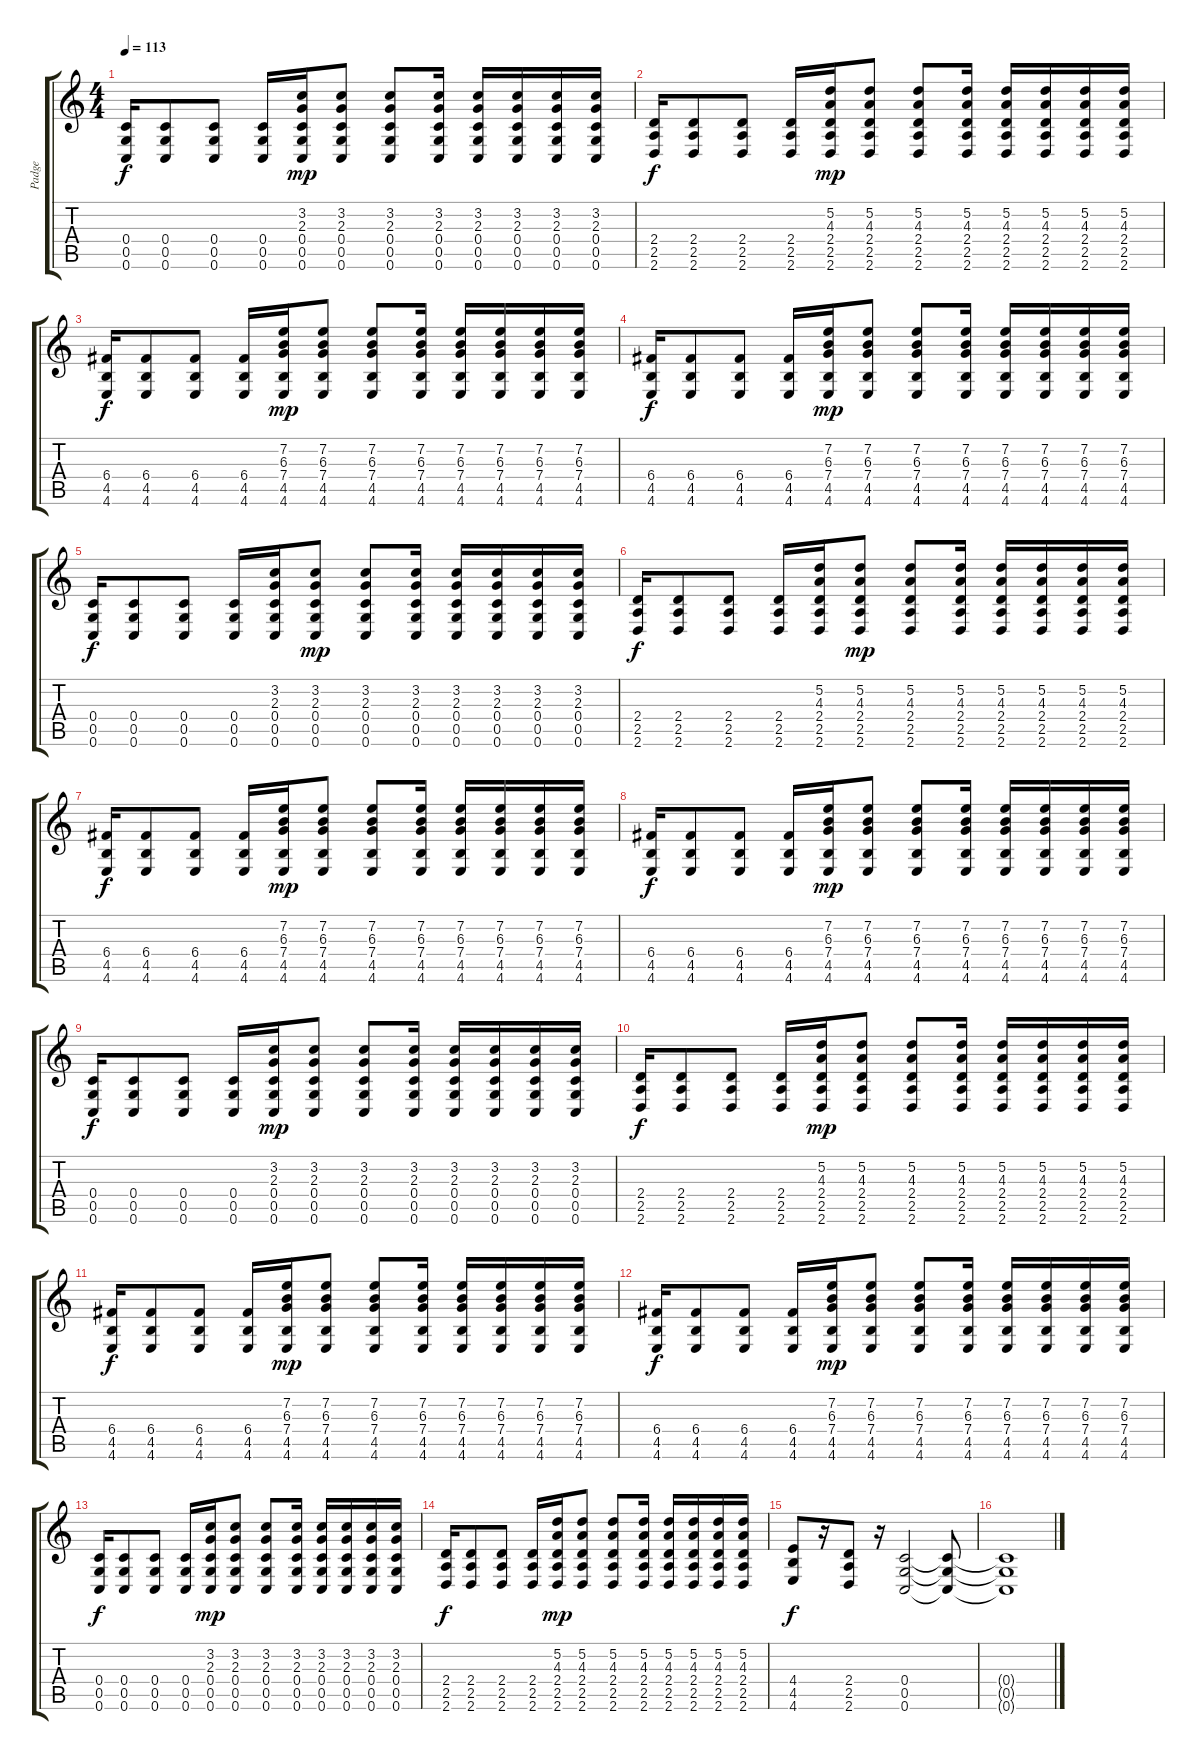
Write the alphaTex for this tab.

\track ("Padge" "Padge") {instrument distortionguitar}
\staff {score tabs}
\tuning (D4 A3 F3 C3 G2 C2) {hide}
\ts (4 4)
\tempo 113
\clef g2
\ks c
(0.4 0.5 0.6).16{dy f volume 15} (0.4 0.5 0.6).8 (0.4 0.5 0.6).8 (0.4 0.5 0.6).16 (3.2 2.3 0.4 0.5 0.6).16{dy mp} (3.2 2.3 0.4 0.5 0.6).8 (3.2 2.3 0.4 0.5 0.6).8 (3.2 2.3 0.4 0.5 0.6).16 (3.2 2.3 0.4 0.5 0.6).16 (3.2 2.3 0.4 0.5 0.6).16 (3.2 2.3 0.4 0.5 0.6).16 (3.2 2.3 0.4 0.5 0.6).16 |
(2.4 2.5 2.6).16{dy f} (2.4 2.5 2.6).8 (2.4 2.5 2.6).8 (2.4 2.5 2.6).16 (5.2 4.3 2.4 2.5 2.6).16{dy mp} (5.2 4.3 2.4 2.5 2.6).8 (5.2 4.3 2.4 2.5 2.6).8 (5.2 4.3 2.4 2.5 2.6).16 (5.2 4.3 2.4 2.5 2.6).16 (5.2 4.3 2.4 2.5 2.6).16 (5.2 4.3 2.4 2.5 2.6).16 (5.2 4.3 2.4 2.5 2.6).16 |
(6.4 4.5 4.6).16{dy f} (6.4 4.5 4.6).8 (6.4 4.5 4.6).8 (6.4 4.5 4.6).16 (7.2 6.3 7.4 4.5 4.6).16{dy mp} (7.2 6.3 7.4 4.5 4.6).8 (7.2 6.3 7.4 4.5 4.6).8 (7.2 6.3 7.4 4.5 4.6).16 (7.2 6.3 7.4 4.5 4.6).16 (7.2 6.3 7.4 4.5 4.6).16 (7.2 6.3 7.4 4.5 4.6).16 (7.2 6.3 7.4 4.5 4.6).16 |
(6.4 4.5 4.6).16{dy f} (6.4 4.5 4.6).8 (6.4 4.5 4.6).8 (6.4 4.5 4.6).16 (7.2 6.3 7.4 4.5 4.6).16{dy mp} (7.2 6.3 7.4 4.5 4.6).8 (7.2 6.3 7.4 4.5 4.6).8 (7.2 6.3 7.4 4.5 4.6).16 (7.2 6.3 7.4 4.5 4.6).16 (7.2 6.3 7.4 4.5 4.6).16 (7.2 6.3 7.4 4.5 4.6).16 (7.2 6.3 7.4 4.5 4.6).16 |
(0.4 0.5 0.6).16{dy f} (0.4 0.5 0.6).8 (0.4 0.5 0.6).8 (0.4 0.5 0.6).16 (3.2 2.3 0.4 0.5 0.6).16 (3.2 2.3 0.4 0.5 0.6).8{dy mp} (3.2 2.3 0.4 0.5 0.6).8 (3.2 2.3 0.4 0.5 0.6).16 (3.2 2.3 0.4 0.5 0.6).16 (3.2 2.3 0.4 0.5 0.6).16 (3.2 2.3 0.4 0.5 0.6).16 (3.2 2.3 0.4 0.5 0.6).16 |
(2.4 2.5 2.6).16{dy f} (2.4 2.5 2.6).8 (2.4 2.5 2.6).8 (2.4 2.5 2.6).16 (5.2 4.3 2.4 2.5 2.6).16 (5.2 4.3 2.4 2.5 2.6).8{dy mp} (5.2 4.3 2.4 2.5 2.6).8 (5.2 4.3 2.4 2.5 2.6).16 (5.2 4.3 2.4 2.5 2.6).16 (5.2 4.3 2.4 2.5 2.6).16 (5.2 4.3 2.4 2.5 2.6).16 (5.2 4.3 2.4 2.5 2.6).16 |
(6.4 4.5 4.6).16{dy f} (6.4 4.5 4.6).8 (6.4 4.5 4.6).8 (6.4 4.5 4.6).16 (7.2 6.3 7.4 4.5 4.6).16{dy mp} (7.2 6.3 7.4 4.5 4.6).8 (7.2 6.3 7.4 4.5 4.6).8 (7.2 6.3 7.4 4.5 4.6).16 (7.2 6.3 7.4 4.5 4.6).16 (7.2 6.3 7.4 4.5 4.6).16 (7.2 6.3 7.4 4.5 4.6).16 (7.2 6.3 7.4 4.5 4.6).16 |
(6.4 4.5 4.6).16{dy f} (6.4 4.5 4.6).8 (6.4 4.5 4.6).8 (6.4 4.5 4.6).16 (7.2 6.3 7.4 4.5 4.6).16{dy mp} (7.2 6.3 7.4 4.5 4.6).8 (7.2 6.3 7.4 4.5 4.6).8 (7.2 6.3 7.4 4.5 4.6).16 (7.2 6.3 7.4 4.5 4.6).16 (7.2 6.3 7.4 4.5 4.6).16 (7.2 6.3 7.4 4.5 4.6).16 (7.2 6.3 7.4 4.5 4.6).16 |
(0.4 0.5 0.6).16{dy f} (0.4 0.5 0.6).8 (0.4 0.5 0.6).8 (0.4 0.5 0.6).16 (3.2 2.3 0.4 0.5 0.6).16{dy mp} (3.2 2.3 0.4 0.5 0.6).8 (3.2 2.3 0.4 0.5 0.6).8 (3.2 2.3 0.4 0.5 0.6).16 (3.2 2.3 0.4 0.5 0.6).16 (3.2 2.3 0.4 0.5 0.6).16 (3.2 2.3 0.4 0.5 0.6).16 (3.2 2.3 0.4 0.5 0.6).16 |
(2.4 2.5 2.6).16{dy f} (2.4 2.5 2.6).8 (2.4 2.5 2.6).8 (2.4 2.5 2.6).16 (5.2 4.3 2.4 2.5 2.6).16{dy mp} (5.2 4.3 2.4 2.5 2.6).8 (5.2 4.3 2.4 2.5 2.6).8 (5.2 4.3 2.4 2.5 2.6).16 (5.2 4.3 2.4 2.5 2.6).16 (5.2 4.3 2.4 2.5 2.6).16 (5.2 4.3 2.4 2.5 2.6).16 (5.2 4.3 2.4 2.5 2.6).16 |
(6.4 4.5 4.6).16{dy f} (6.4 4.5 4.6).8 (6.4 4.5 4.6).8 (6.4 4.5 4.6).16 (7.2 6.3 7.4 4.5 4.6).16{dy mp} (7.2 6.3 7.4 4.5 4.6).8 (7.2 6.3 7.4 4.5 4.6).8 (7.2 6.3 7.4 4.5 4.6).16 (7.2 6.3 7.4 4.5 4.6).16 (7.2 6.3 7.4 4.5 4.6).16 (7.2 6.3 7.4 4.5 4.6).16 (7.2 6.3 7.4 4.5 4.6).16 |
(6.4 4.5 4.6).16{dy f} (6.4 4.5 4.6).8 (6.4 4.5 4.6).8 (6.4 4.5 4.6).16 (7.2 6.3 7.4 4.5 4.6).16{dy mp} (7.2 6.3 7.4 4.5 4.6).8 (7.2 6.3 7.4 4.5 4.6).8 (7.2 6.3 7.4 4.5 4.6).16 (7.2 6.3 7.4 4.5 4.6).16 (7.2 6.3 7.4 4.5 4.6).16 (7.2 6.3 7.4 4.5 4.6).16 (7.2 6.3 7.4 4.5 4.6).16 |
(0.4 0.5 0.6).16{dy f} (0.4 0.5 0.6).8 (0.4 0.5 0.6).8 (0.4 0.5 0.6).16 (3.2 2.3 0.4 0.5 0.6).16{dy mp} (3.2 2.3 0.4 0.5 0.6).8 (3.2 2.3 0.4 0.5 0.6).8 (3.2 2.3 0.4 0.5 0.6).16 (3.2 2.3 0.4 0.5 0.6).16 (3.2 2.3 0.4 0.5 0.6).16 (3.2 2.3 0.4 0.5 0.6).16 (3.2 2.3 0.4 0.5 0.6).16 |
(2.4 2.5 2.6).16{dy f} (2.4 2.5 2.6).8 (2.4 2.5 2.6).8 (2.4 2.5 2.6).16 (5.2 4.3 2.4 2.5 2.6).16{dy mp} (5.2 4.3 2.4 2.5 2.6).8 (5.2 4.3 2.4 2.5 2.6).8 (5.2 4.3 2.4 2.5 2.6).16 (5.2 4.3 2.4 2.5 2.6).16 (5.2 4.3 2.4 2.5 2.6).16 (5.2 4.3 2.4 2.5 2.6).16 (5.2 4.3 2.4 2.5 2.6).16 |
(4.4 4.5 4.6).8{dy f} r.16 (2.4 2.5 2.6).8 r.16 (0.4 0.5 0.6).2 (0.4{t} 0.5{t} 0.6{t}).8 |
(0.4{t} 0.5{t} 0.6{t}).1
